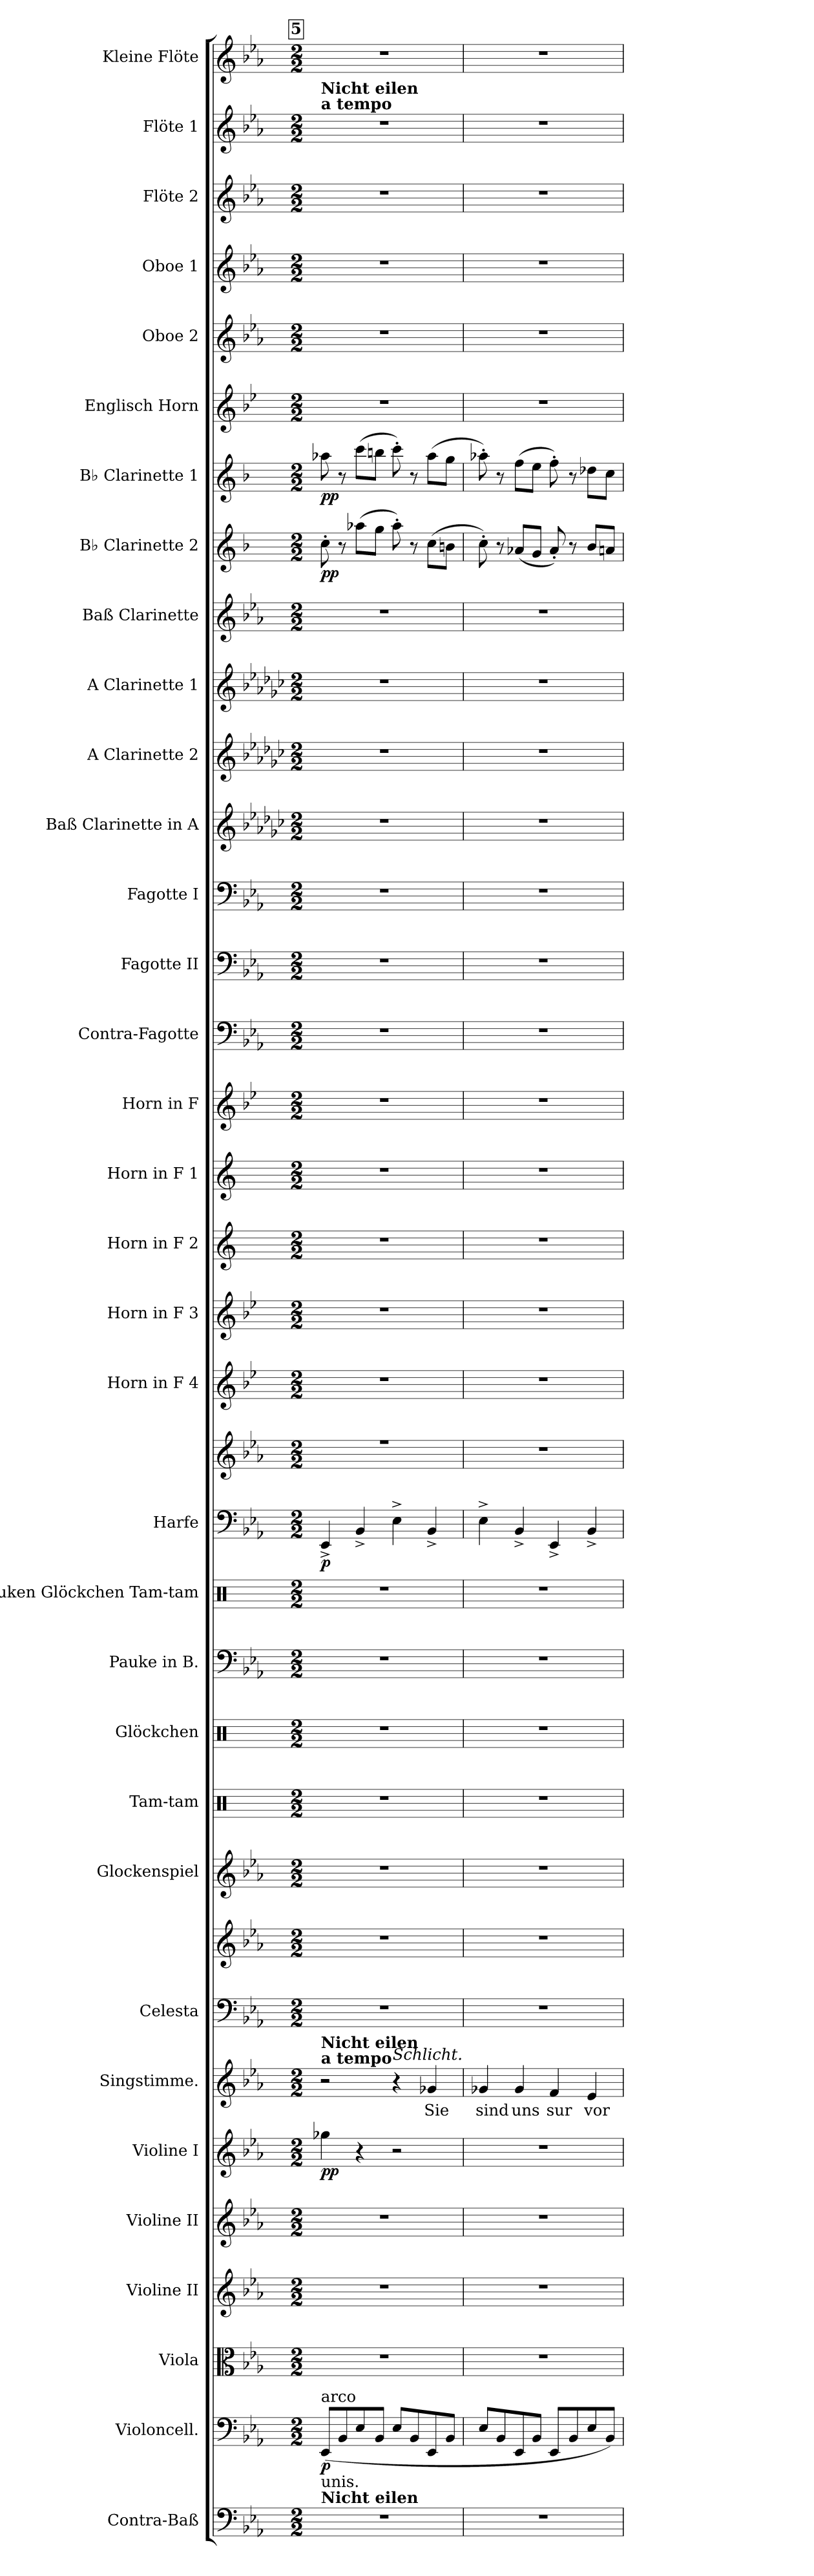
**kern	**kern	**dynam	**kern	**kern	**kern	**kern	**dynam	**kern	**text	**kern	**kern	**kern	**kern	**kern	**kern	**kern	**kern	**kern	**dynam	**kern	**kern	**kern	**kern	**kern	**kern	**kern	**kern	**kern	**kern	**kern	**kern	**kern	**dynam	**kern	**dynam	**kern	**kern	**kern	**kern	**kern	**kern
*part34	*part33	*part33	*part32	*part31	*part30	*part29	*part29	*part28	*part28	*part27	*part27	*part26	*part25	*part24	*part23	*part22	*part21	*part21	*part21	*part20	*part19	*part18	*part17	*part16	*part15	*part14	*part13	*part12	*part11	*part10	*part9	*part8	*part8	*part7	*part7	*part6	*part5	*part4	*part3	*part2	*part1
*staff36	*staff35	*staff35	*staff34	*staff33	*staff32	*staff31	*staff31	*staff30	*staff30	*staff29	*staff28	*staff27	*staff26	*staff25	*staff24	*staff23	*staff22	*staff21	*staff21/22	*staff20	*staff19	*staff18	*staff17	*staff16	*staff15	*staff14	*staff13	*staff12	*staff11	*staff10	*staff9	*staff8	*staff8	*staff7	*staff7	*staff6	*staff5	*staff4	*staff3	*staff2	*staff1
*I"Contra-Baß	*I"Violoncell.	*	*I"Viola	*I"Violine II	*I"Violine II	*I"Violine I	*	*I"Singstimme.	*	*I"Celesta	*	*I"Glockenspiel	*I"Tam-tam	*I"Glöckchen	*I"Pauke in B.	*I"Pauken Glöckchen Tam-tam	*I"Harfe	*	*	*I"Horn in F 4	*I"Horn in F 3	*I"Horn in F 2	*I"Horn in F 1	*I"Horn in F	*I"Contra-Fagotte	*I"Fagotte II	*I"Fagotte I	*I"Baß Clarinette in A	*I"A Clarinette 2	*I"A Clarinette 1	*I"Baß Clarinette	*I"B♭ Clarinette 2	*	*I"B♭ Clarinette 1	*	*I"Englisch Horn	*I"Oboe 2	*I"Oboe 1	*I"Flöte 2	*I"Flöte 1	*I"Kleine Flöte
*I'C.-B.	*I'Vc.	*	*I'Vla.	*I'Vln. II	*I'Vln. II	*I'Vln. I	*	*I'Sgst.	*	*I'Cel.	*	*I'Glk.	*I'Tam-tam	*I'Gl.	*I'Pauke	*I'Tam-tam	*I'Hfe.	*	*	*I'Hn. 4	*I'Hn. 3	*I'Hn. 2	*I'Hn. 1	*	*I'C.-Fg.	*I'Fg. II	*I'Fg. I	*	*I'A Cl. 2	*I'A Cl. 1	*I'B. Cl.	*I'B♭ Cl. 2	*	*I'B♭ Cl. 1	*	*I'E. H.	*I'Ob. 2	*I'Ob. 1	*I'Fl. 2	*I'Fl. 1	*I'Kl. Fl.
!!LO:PB:g=z
*clefF4	*clefF4	*	*clefC3	*clefG2	*clefG2	*clefG2	*	*clefG2	*	*clefF4	*clefG2	*clefG2	*clefX	*clefX	*clefF4	*clefX	*clefF4	*clefG2	*	*clefG2	*clefG2	*clefG2	*clefG2	*clefG2	*clefF4	*clefF4	*clefF4	*clefG2	*clefG2	*clefG2	*clefG2	*clefG2	*	*clefG2	*	*clefG2	*clefG2	*clefG2	*clefG2	*clefG2	*clefG2
*ITrd7c12	*	*	*	*	*	*	*	*	*	*ITrd-7c-12	*ITrd-7c-12	*ITrd-14c-24	*	*	*	*	*	*	*	*ITrd4c7	*ITrd4c7	*ITrd4c7	*ITrd4c7	*ITrd4c7	*ITrd7c12	*	*	*ITrd2c3	*ITrd2c3	*ITrd2c3	*ITrd8c14	*ITrd1c2	*	*ITrd1c2	*	*ITrd4c7	*	*	*	*	*ITrd-7c-12
*k[b-e-a-]	*k[b-e-a-]	*	*k[b-e-a-]	*k[b-e-a-]	*k[b-e-a-]	*k[b-e-a-]	*	*k[b-e-a-]	*	*k[b-e-a-]	*k[b-e-a-]	*k[b-e-a-]	*k[]	*k[]	*k[b-e-a-]	*k[]	*k[b-e-a-]	*k[b-e-a-]	*	*k[b-e-a-]	*k[b-e-a-]	*k[b-]	*k[b-]	*k[b-e-a-]	*k[b-e-a-]	*k[b-e-a-]	*k[b-e-a-]	*k[b-e-a-]	*k[b-e-a-]	*k[b-e-a-]	*k[b-e-a-]	*k[b-e-a-]	*	*k[b-e-a-]	*	*k[b-e-a-]	*k[b-e-a-]	*k[b-e-a-]	*k[b-e-a-]	*k[b-e-a-]	*k[b-e-a-]
*M2/2	*M2/2	*	*M2/2	*M2/2	*M2/2	*M2/2	*	*M2/2	*	*M2/2	*M2/2	*M2/2	*M2/2	*M2/2	*M2/2	*M2/2	*M2/2	*M2/2	*	*M2/2	*M2/2	*M2/2	*M2/2	*M2/2	*M2/2	*M2/2	*M2/2	*M2/2	*M2/2	*M2/2	*M2/2	*M2/2	*	*M2/2	*	*M2/2	*M2/2	*M2/2	*M2/2	*M2/2	*M2/2
!!LO:REH:place=s1:a:B:fs=14:t=5
=46	=46	=46	=46	=46	=46	=46	=46	=46	=46	=46	=46	=46	=46	=46	=46	=46	=46	=46	=46	=46	=46	=46	=46	=46	=46	=46	=46	=46	=46	=46	=46	=46	=46	=46	=46	=46	=46	=46	=46	=46	=46
*	*	*	*	*	*	*	*	*	*	*	*	*	*	*	*	*	*	*^	*	*	*	*	*	*	*	*	*	*	*	*	*	*	*	*	*	*	*	*	*	*	*
!	!	!	!	!	!	!	!	!	!	!	!	!	!	!	!	!	!	!	!	!	!	!	!	!	!	!	!	!	!	!	!	!	!	!	!	!	!	!	!	!	!LO:TX:a:B:t=a tempo	!
!	!	!	!	!	!	!	!	!	!	!	!	!	!	!	!	!	!	!	!	!	!	!	!	!	!	!	!	!	!	!	!	!	!	!	!	!	!	!	!	!	!LO:TX:a:B:t=Nicht eilen	!
!	!	!	!	!	!	!	!	!LO:TX:a:B:t=a tempo	!	!	!	!	!	!	!	!	!	!	!	!	!	!	!	!	!	!	!	!	!	!	!	!	!	!	!	!	!	!	!	!	!	!
!	!	!	!	!	!	!	!	!LO:TX:a:B:t=Nicht eilen	!	!	!	!	!	!	!	!	!	!	!	!	!	!	!	!	!	!	!	!	!	!	!	!	!	!	!	!	!	!	!	!	!	!
!	!LO:TX:a:t=arco	!	!	!	!	!	!	!	!	!	!	!	!	!	!	!	!	!	!	!	!	!	!	!	!	!	!	!	!	!	!	!	!	!	!	!	!	!	!	!	!	!
!	!LO:TX:b:t=unis.	!	!	!	!	!	!	!	!	!	!	!	!	!	!	!	!	!	!	!	!	!	!	!	!	!	!	!	!	!	!	!	!	!	!	!	!	!	!	!	!	!
!	!LO:TX:b:B:t=Nicht eilen	!	!	!	!	!	!	!	!	!	!	!	!	!	!	!	!	!	!	!	!	!	!	!	!	!	!	!	!	!	!	!	!	!	!	!	!	!	!	!	!	!
!	!	!LO:DY:b	!	!	!	!	!LO:DY:b	!	!	!	!	!	!	!	!	!	!	!	!	!LO:DY:b=2	!	!	!	!	!	!	!	!	!	!	!	!	!	!LO:DY:b	!	!LO:DY:b	!	!	!	!	!	!
1r	(8EE-/L	p	1r	1r	1r	4gg-X\	pp	2r	.	1r	1r	1r	1r	1r	1r	1r	4EE-^/	1r	1b-yy	p	1r	1r	1r	1r	1r	1r	1r	1r	1r	1r	1r	1r	8b-'\	pp	8gg-X\	pp	1r	1r	1r	1r	1r	1r
.	8BB-/	.	.	.	.	.	.	.	.	.	.	.	.	.	.	.	.	.	.	.	.	.	.	.	.	.	.	.	.	.	.	.	8r	.	8r	.	.	.	.	.	.	.
.	8E-/	.	.	.	.	4r	.	.	.	.	.	.	.	.	.	.	4BB-^/	.	.	.	.	.	.	.	.	.	.	.	.	.	.	.	(8gg-X\L	.	(8bb-\L	.	.	.	.	.	.	.
.	8BB-/J	.	.	.	.	.	.	.	.	.	.	.	.	.	.	.	.	.	.	.	.	.	.	.	.	.	.	.	.	.	.	.	8ff\J	.	8aan\J	.	.	.	.	.	.	.
!	!	!	!	!	!	!	!	!LO:TX:a:i:t=Schlicht.	!	!	!	!	!	!	!	!	!	!	!	!	!	!	!	!	!	!	!	!	!	!	!	!	!	!	!	!	!	!	!	!	!	!
.	8E-/L	.	.	.	.	2r	.	4r	.	.	.	.	.	.	.	.	4E-^\	.	.	.	.	.	.	.	.	.	.	.	.	.	.	.	8gg-'\)	.	8bb-'\)	.	.	.	.	.	.	.
.	8BB-/	.	.	.	.	.	.	.	.	.	.	.	.	.	.	.	.	.	.	.	.	.	.	.	.	.	.	.	.	.	.	.	8r	.	8r	.	.	.	.	.	.	.
.	8EE-/	.	.	.	.	.	.	4g-X/	Sie	.	.	.	.	.	.	.	4BB-^/	.	.	.	.	.	.	.	.	.	.	.	.	.	.	.	(8b-\L	.	(8gg-\L	.	.	.	.	.	.	.
.	8BB-/J	.	.	.	.	.	.	.	.	.	.	.	.	.	.	.	.	.	.	.	.	.	.	.	.	.	.	.	.	.	.	.	8an\J	.	8ff\J	.	.	.	.	.	.	.
*	*	*	*	*	*	*	*	*	*	*	*	*	*	*	*	*	*	*v	*v	*	*	*	*	*	*	*	*	*	*	*	*	*	*	*	*	*	*	*	*	*	*	*
=47	=47	=47	=47	=47	=47	=47	=47	=47	=47	=47	=47	=47	=47	=47	=47	=47	=47	=47	=47	=47	=47	=47	=47	=47	=47	=47	=47	=47	=47	=47	=47	=47	=47	=47	=47	=47	=47	=47	=47	=47	=47
1r	8E-/L	.	1r	1r	1r	1r	.	4g-X/	sind	1r	1r	1r	1r	1r	1r	1r	4E-^\	1r	.	1r	1r	1r	1r	1r	1r	1r	1r	1r	1r	1r	1r	8b-'\)	.	8gg-X'\)	.	1r	1r	1r	1r	1r	1r
.	8BB-/	.	.	.	.	.	.	.	.	.	.	.	.	.	.	.	.	.	.	.	.	.	.	.	.	.	.	.	.	.	.	8r	.	8r	.	.	.	.	.	.	.
.	8EE-/	.	.	.	.	.	.	4g-/	uns	.	.	.	.	.	.	.	4BB-^/	.	.	.	.	.	.	.	.	.	.	.	.	.	.	(8g-X/L	.	(8ee-\L	.	.	.	.	.	.	.
.	8BB-/J	.	.	.	.	.	.	.	.	.	.	.	.	.	.	.	.	.	.	.	.	.	.	.	.	.	.	.	.	.	.	8f/J	.	8dd\J	.	.	.	.	.	.	.
.	8EE-/L	.	.	.	.	.	.	4f/	sur	.	.	.	.	.	.	.	4EE-^/	.	.	.	.	.	.	.	.	.	.	.	.	.	.	8g-'/)	.	8ee-'\)	.	.	.	.	.	.	.
.	8BB-/	.	.	.	.	.	.	.	.	.	.	.	.	.	.	.	.	.	.	.	.	.	.	.	.	.	.	.	.	.	.	8r	.	8r	.	.	.	.	.	.	.
.	8E-/	.	.	.	.	.	.	4e-/	vor-	.	.	.	.	.	.	.	4BB-^/	.	.	.	.	.	.	.	.	.	.	.	.	.	.	8a-/L	.	8cc-X\L	.	.	.	.	.	.	.
.	8BB-/J)	.	.	.	.	.	.	.	.	.	.	.	.	.	.	.	.	.	.	.	.	.	.	.	.	.	.	.	.	.	.	8gn/J	.	8b-\J	.	.	.	.	.	.	.
=	=	=	=	=	=	=	=	=	=	=	=	=	=	=	=	=	=	=	=	=	=	=	=	=	=	=	=	=	=	=	=	=	=	=	=	=	=	=	=	=	=
*-	*-	*-	*-	*-	*-	*-	*-	*-	*-	*-	*-	*-	*-	*-	*-	*-	*-	*-	*-	*-	*-	*-	*-	*-	*-	*-	*-	*-	*-	*-	*-	*-	*-	*-	*-	*-	*-	*-	*-	*-	*-
